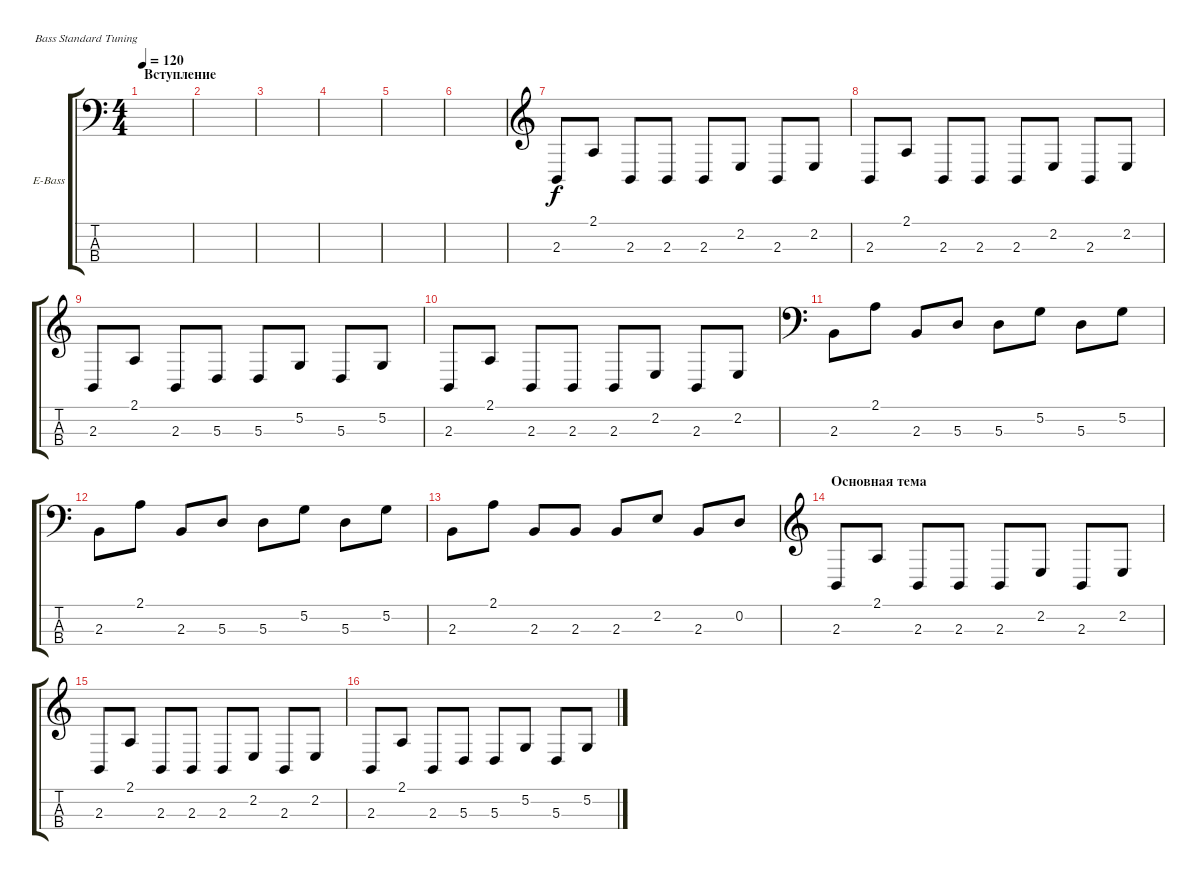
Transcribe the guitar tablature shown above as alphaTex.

\defaultSystemsLayout 4
\bracketExtendMode groupsimilarinstruments
\firstSystemTrackNameOrientation horizontal
\otherSystemsTrackNameOrientation horizontal
\track ("Electric Bass" "E-Bass") {instrument electricbassfinger}
\staff {score tabs}
\tuning (G2 D2 A1 E1)
\ts (4 4)
\section ("" "Вступление")
\tempo 120
\clef f4
\scale
0.487395
\ks c
|
\scale
0.256303 |
\scale
0.256303 |
\scale
0.333333 |
\scale
0.333333 |
\scale
0.333333 |
\clef g2
\scale
0.333333 2.3.8 2.1.8 2.3.8 2.3.8 2.3.8 2.2.8 2.3.8 2.2.8 |
\scale
0.333333 2.3.8 2.1.8 2.3.8 2.3.8 2.3.8 2.2.8 2.3.8 2.2.8 |
\scale
0.333333 2.3.8 2.1.8 2.3.8 5.3.8 5.3.8 5.2.8 5.3.8 5.2.8 |
\scale
0.333333 2.3.8 2.1.8 2.3.8 2.3.8 2.3.8 2.2.8 2.3.8 2.2.8 |
\clef f4
\scale
0.333333 2.3.8 2.1.8 2.3.8 5.3.8 5.3.8 5.2.8 5.3.8 5.2.8 |
\scale
0.333333 2.3.8 2.1.8 2.3.8 5.3.8 5.3.8 5.2.8 5.3.8 5.2.8 |
\scale
0.333333 2.3.8 2.1.8 2.3.8 2.3.8 2.3.8 2.2.8 2.3.8 0.2.8 |
\section ("" "Основная тема")
\clef g2
\scale
0.333333 2.3.8 2.1.8 2.3.8 2.3.8 2.3.8 2.2.8 2.3.8 2.2.8 |
\scale
0.333333 2.3.8 2.1.8 2.3.8 2.3.8 2.3.8 2.2.8 2.3.8 2.2.8 |
\scale
0.333333 2.3.8 2.1.8 2.3.8 5.3.8 5.3.8 5.2.8 5.3.8 5.2.8
